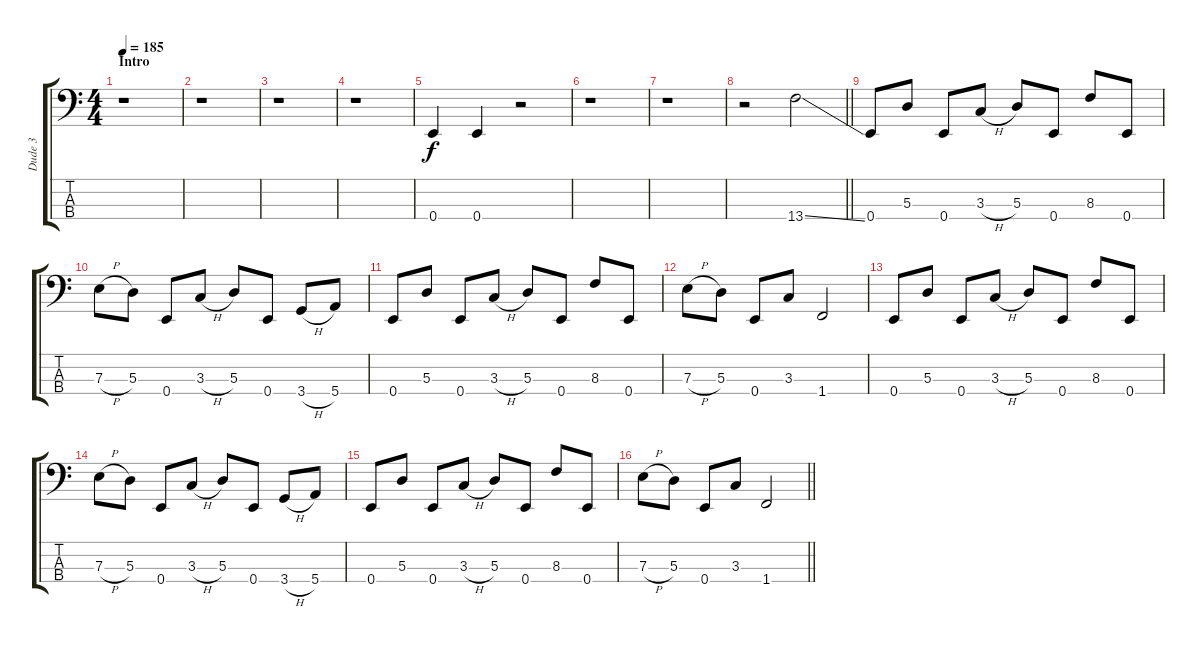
\track ("Dude 3" "Dude 3") {instrument electricbasspick}
\staff {score tabs}
\tuning (G2 D2 A1 E1) {hide}
\ts (4 4)
\section ("" "Intro")
\tempo 185
\clef f4
\ks c
r.1{dy f instrument electricbasspick} |
r.1 |
r.1 |
r.1 |
0.4.4 0.4.4 r.2 |
r.1 |
r.1 |
\barLineRight lightlight
r.2 13.4{ss}.2 |
\section ("" "")
0.4.8 5.3.8 0.4.8 3.3{h}.8 5.3.8 0.4.8 8.3.8 0.4.8 |
7.3{h}.8 5.3.8 0.4.8 3.3{h}.8 5.3.8 0.4.8 3.4{h}.8 5.4.8 |
0.4.8 5.3.8 0.4.8 3.3{h}.8 5.3.8 0.4.8 8.3.8 0.4.8 |
7.3{h}.8 5.3.8 0.4.8 3.3.8 1.4.2 |
0.4.8 5.3.8 0.4.8 3.3{h}.8 5.3.8 0.4.8 8.3.8 0.4.8 |
7.3{h}.8 5.3.8 0.4.8 3.3{h}.8 5.3.8 0.4.8 3.4{h}.8 5.4.8 |
0.4.8 5.3.8 0.4.8 3.3{h}.8 5.3.8 0.4.8 8.3.8 0.4.8 |
\barLineRight lightlight
7.3{h}.8 5.3.8 0.4.8 3.3.8 1.4.2
